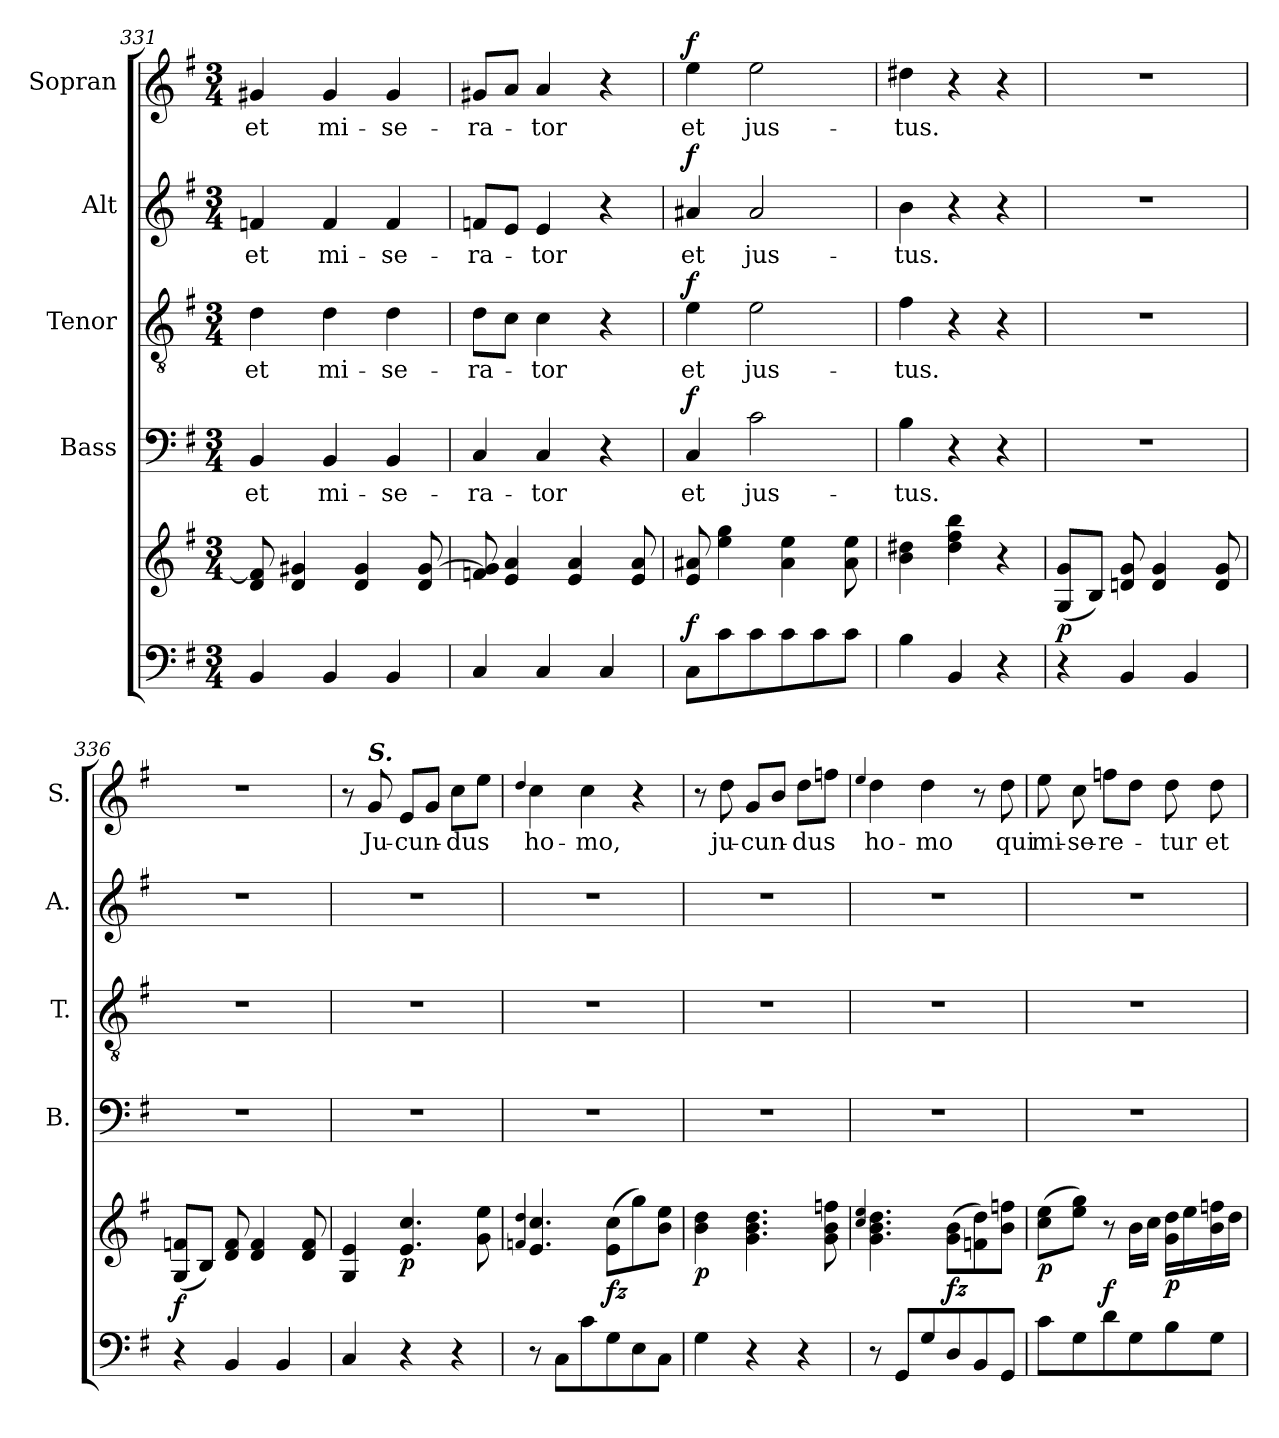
**kern	**kern	**dynam	**kern	**text	**dynam	**kern	**text	**dynam	**kern	**text	**dynam	**kern	**text	**dynam
*part5	*part5	*part5	*part4	*part4	*part4	*part3	*part3	*part3	*part2	*part2	*part2	*part1	*part1	*part1
*staff6	*staff5	*staff5/6	*staff4	*staff4	*staff4	*staff3	*staff3	*staff3	*staff2	*staff2	*staff2	*staff1	*staff1	*staff1
*	*	*	*I"Bass	*	*	*I"Tenor	*	*	*I"Alt	*	*	*I"Sopran	*	*
*	*	*	*I'B.	*	*	*I'T.	*	*	*I'A.	*	*	*I'S.	*	*
*clefF4	*clefG2	*	*clefF4	*	*	*clefGv2	*	*	*clefG2	*	*	*clefG2	*	*
*k[f#]	*k[f#]	*	*k[f#]	*	*	*k[f#]	*	*	*k[f#]	*	*	*k[f#]	*	*
*G:	*G:	*	*G:	*	*	*G:	*	*	*G:	*	*	*G:	*	*
*M3/4	*M3/4	*	*M3/4	*	*	*M3/4	*	*	*M3/4	*	*	*M3/4	*	*
=331	=331	=331	=331	=331	=331	=331	=331	=331	=331	=331	=331	=331	=331	=331
!	!	!	!	!LO:LY:b	!	!	!LO:LY:b	!	!	!LO:LY:b	!	!	!LO:LY:b	!
4BB/	8d/ 8f/]	.	4BB/	et	.	4d\	et	.	4fn/	et	.	4g#X/	et	.
.	4d/ 4g#X/	.	.	.	.	.	.	.	.	.	.	.	.	.
!	!	!	!	!LO:LY:b	!	!	!LO:LY:b	!	!	!LO:LY:b	!	!	!LO:LY:b	!
4BB/	.	.	4BB/	mi-	.	4d\	mi-	.	4f/	mi-	.	4g#/	mi-	.
.	4d/ 4g#/	.	.	.	.	.	.	.	.	.	.	.	.	.
!	!	!	!	!LO:LY:b	!	!	!LO:LY:b	!	!	!LO:LY:b	!	!	!LO:LY:b	!
4BB/	.	.	4BB/	-se-	.	4d\	-se-	.	4f/	-se-	.	4g#/	-se-	.
.	8d/ [>8g#/	.	.	.	.	.	.	.	.	.	.	.	.	.
=332	=332	=332	=332	=332	=332	=332	=332	=332	=332	=332	=332	=332	=332	=332
!	!	!	!	!LO:LY:b	!	!	!LO:LY:b	!	!	!LO:LY:b	!	!	!LO:LY:b	!
4C/	8fn/ 8g#/]	.	4C/	-ra-	.	8d\L	-ra-	.	8fn/L	-ra-	.	8g#X/L	-ra-	.
.	4e/ 4a/	.	.	.	.	8c\J	.	.	8e/J	.	.	8a/J	.	.
!	!	!	!	!LO:LY:b	!	!	!LO:LY:b	!	!	!LO:LY:b	!	!	!LO:LY:b	!
4C/	.	.	4C/	-tor	.	4c\	-tor	.	4e/	-tor	.	4a/	-tor	.
.	4e/ 4a/	.	.	.	.	.	.	.	.	.	.	.	.	.
4C/	.	.	4r	.	.	4r	.	.	4r	.	.	4r	.	.
.	8e/ 8a/	.	.	.	.	.	.	.	.	.	.	.	.	.
=333	=333	=333	=333	=333	=333	=333	=333	=333	=333	=333	=333	=333	=333	=333
!	!	!LO:DY:a=2	!	!LO:LY:b	!LO:DY:a	!	!LO:LY:b	!LO:DY:a	!	!LO:LY:b	!LO:DY:a	!	!LO:LY:b	!LO:DY:a
8C\L	8e/ 8a#X/	f	4C/	et	f	4e\	et	f	4a#X/	et	f	4ee\	et	f
8c\	4ee\ 4gg\	.	.	.	.	.	.	.	.	.	.	.	.	.
!	!	!	!	!LO:LY:b	!	!	!LO:LY:b	!	!	!LO:LY:b	!	!	!LO:LY:b	!
8c\	.	.	2c\	jus-	.	2e\	jus-	.	2a#/	jus-	.	2ee\	jus-	.
8c\	4a#\ 4ee\	.	.	.	.	.	.	.	.	.	.	.	.	.
8c\	.	.	.	.	.	.	.	.	.	.	.	.	.	.
8c\J	8a#\ 8ee\	.	.	.	.	.	.	.	.	.	.	.	.	.
!!LO:LB:g=z
=334	=334	=334	=334	=334	=334	=334	=334	=334	=334	=334	=334	=334	=334	=334
!	!	!	!	!LO:LY:b	!	!	!LO:LY:b	!	!	!LO:LY:b	!	!	!LO:LY:b	!
4B\	4b\ 4dd#X\	.	4B\	-tus.	.	4f#\	-tus.	.	4b\	-tus.	.	4dd#X\	-tus.	.
4BB/	4dd#\ 4ff#\ 4bb\	.	4r	.	.	4r	.	.	4r	.	.	4r	.	.
4r	4r	.	4r	.	.	4r	.	.	4r	.	.	4r	.	.
=335	=335	=335	=335	=335	=335	=335	=335	=335	=335	=335	=335	=335	=335	=335
!	!	!LO:DY:b	!	!	!	!	!	!	!	!	!	!	!	!
4r	(<8G/ 8g/L	p	2.r	.	.	2.r	.	.	2.r	.	.	2.r	.	.
.	8B/J)	.	.	.	.	.	.	.	.	.	.	.	.	.
4BB/	8dn/ 8g/	.	.	.	.	.	.	.	.	.	.	.	.	.
.	4d/ 4g/	.	.	.	.	.	.	.	.	.	.	.	.	.
4BB/	.	.	.	.	.	.	.	.	.	.	.	.	.	.
.	8d/ 8g/	.	.	.	.	.	.	.	.	.	.	.	.	.
=336	=336	=336	=336	=336	=336	=336	=336	=336	=336	=336	=336	=336	=336	=336
!	!	!LO:DY:b	!	!	!	!	!	!	!	!	!	!	!	!
4r	(<8G/ 8fn/L	f	2.r	.	.	2.r	.	.	2.r	.	.	2.r	.	.
.	8B/J)	.	.	.	.	.	.	.	.	.	.	.	.	.
4BB/	8d/ 8f/	.	.	.	.	.	.	.	.	.	.	.	.	.
.	4d/ 4f/	.	.	.	.	.	.	.	.	.	.	.	.	.
4BB/	.	.	.	.	.	.	.	.	.	.	.	.	.	.
.	8d/ 8f/	.	.	.	.	.	.	.	.	.	.	.	.	.
=337	=337	=337	=337	=337	=337	=337	=337	=337	=337	=337	=337	=337	=337	=337
4C/	4G/ 4e/	.	2.r	.	.	2.r	.	.	2.r	.	.	8r	.	.
!	!	!	!	!	!	!	!	!	!	!	!	!LO:TX:a:Bi:t=S.	!	!
!	!	!	!	!	!	!	!	!	!	!	!	!	!LO:LY:b	!
.	.	.	.	.	.	.	.	.	.	.	.	8g/	Ju-	.
!	!	!LO:DY:b	!	!	!	!	!	!	!	!	!	!	!LO:LY:b	!
4r	4.e/ 4.cc/	p	.	.	.	.	.	.	.	.	.	8e/L	-cun-	.
.	.	.	.	.	.	.	.	.	.	.	.	8g/J	.	.
!	!	!	!	!	!	!	!	!	!	!	!	!	!LO:LY:b	!
4r	.	.	.	.	.	.	.	.	.	.	.	8cc\L	-dus	.
.	8g\ 8ee\	.	.	.	.	.	.	.	.	.	.	8ee\J	.	.
=338	=338	=338	=338	=338	=338	=338	=338	=338	=338	=338	=338	=338	=338	=338
.	4qqfn/ 4qqdd/	.	.	.	.	.	.	.	.	.	.	4qqdd/	.	.
!	!	!	!	!	!	!	!	!	!	!	!	!	!LO:LY:b	!
8r	4.e/ 4.cc/	.	2.r	.	.	2.r	.	.	2.r	.	.	4cc\	ho-	.
8C\L	.	.	.	.	.	.	.	.	.	.	.	.	.	.
!	!	!	!	!	!	!	!	!	!	!	!	!	!LO:LY:b	!
8c\	.	.	.	.	.	.	.	.	.	.	.	4cc\	-mo,	.
!	!	!LO:DY:b	!	!	!	!	!	!	!	!	!	!	!	!
8G\	(>8e\ 8cc\L	fz	.	.	.	.	.	.	.	.	.	.	.	.
8E\	8gg\)	.	.	.	.	.	.	.	.	.	.	4r	.	.
8C\J	8b\ 8ee\J	.	.	.	.	.	.	.	.	.	.	.	.	.
=339	=339	=339	=339	=339	=339	=339	=339	=339	=339	=339	=339	=339	=339	=339
!	!	!LO:DY:b	!	!	!	!	!	!	!	!	!	!	!	!
4G\	4b\ 4dd\	p	2.r	.	.	2.r	.	.	2.r	.	.	8r	.	.
!	!	!	!	!	!	!	!	!	!	!	!	!	!LO:LY:b	!
.	.	.	.	.	.	.	.	.	.	.	.	8dd\	ju-	.
!	!	!	!	!	!	!	!	!	!	!	!	!	!LO:LY:b	!
4r	4.g\ 4.b\ 4.dd\	.	.	.	.	.	.	.	.	.	.	8g/L	-cun-	.
.	.	.	.	.	.	.	.	.	.	.	.	8b/J	.	.
!	!	!	!	!	!	!	!	!	!	!	!	!	!LO:LY:b	!
4r	.	.	.	.	.	.	.	.	.	.	.	8dd\L	-dus	.
.	8g\ 8b\ 8ffn\	.	.	.	.	.	.	.	.	.	.	8ffn\J	.	.
=340	=340	=340	=340	=340	=340	=340	=340	=340	=340	=340	=340	=340	=340	=340
.	4qqcc/ 4qqee/	.	.	.	.	.	.	.	.	.	.	4qqee/	.	.
!	!	!	!	!	!	!	!	!	!	!	!	!	!LO:LY:b	!
8r	4.g\ 4.b\ 4.dd\	.	2.r	.	.	2.r	.	.	2.r	.	.	4dd\	ho-	.
8GG/L	.	.	.	.	.	.	.	.	.	.	.	.	.	.
!	!	!	!	!	!	!	!	!	!	!	!	!	!LO:LY:b	!
8G/	.	.	.	.	.	.	.	.	.	.	.	4dd\	-mo	.
!	!	!LO:DY:b	!	!	!	!	!	!	!	!	!	!	!	!
8D/	(>8g\ 8b\L	fz	.	.	.	.	.	.	.	.	.	.	.	.
8BB/	8fn\ 8dd\)	.	.	.	.	.	.	.	.	.	.	8r	.	.
!	!	!	!	!	!	!	!	!	!	!	!	!	!LO:LY:b	!
8GG/J	8b\ 8ffn\J	.	.	.	.	.	.	.	.	.	.	8dd\	qui	.
!!LO:PB:g=z
=341	=341	=341	=341	=341	=341	=341	=341	=341	=341	=341	=341	=341	=341	=341
!	!	!LO:DY:b	!	!	!	!	!	!	!	!	!	!	!LO:LY:b	!
8c\L	(>8cc\ 8ee\L	p	2.r	.	.	2.r	.	.	2.r	.	.	8ee\	mi-	.
!	!	!	!	!	!	!	!	!	!	!	!	!	!LO:LY:b	!
8G\	8ee\ 8gg\J)	.	.	.	.	.	.	.	.	.	.	8cc\	-se-	.
!	!	!LO:DY:a=2	!	!	!	!	!	!	!	!	!	!	!LO:LY:b	!
8d\	8r	f	.	.	.	.	.	.	.	.	.	8ffn\L	-re-	.
8G\	16b\LL	.	.	.	.	.	.	.	.	.	.	8dd\J	.	.
.	16cc\JJ	.	.	.	.	.	.	.	.	.	.	.	.	.
!	!	!LO:DY:b	!	!	!	!	!	!	!	!	!	!	!LO:LY:b	!
8B\	16g\ 16dd\LL	p	.	.	.	.	.	.	.	.	.	8dd\	-tur	.
.	16ee\	.	.	.	.	.	.	.	.	.	.	.	.	.
!	!	!	!	!	!	!	!	!	!	!	!	!	!LO:LY:b	!
8G\J	16b\ 16ffn\	.	.	.	.	.	.	.	.	.	.	8dd\	et	.
.	16dd\JJ	.	.	.	.	.	.	.	.	.	.	.	.	.
=	=	=	=	=	=	=	=	=	=	=	=	=	=	=
*-	*-	*-	*-	*-	*-	*-	*-	*-	*-	*-	*-	*-	*-	*-
